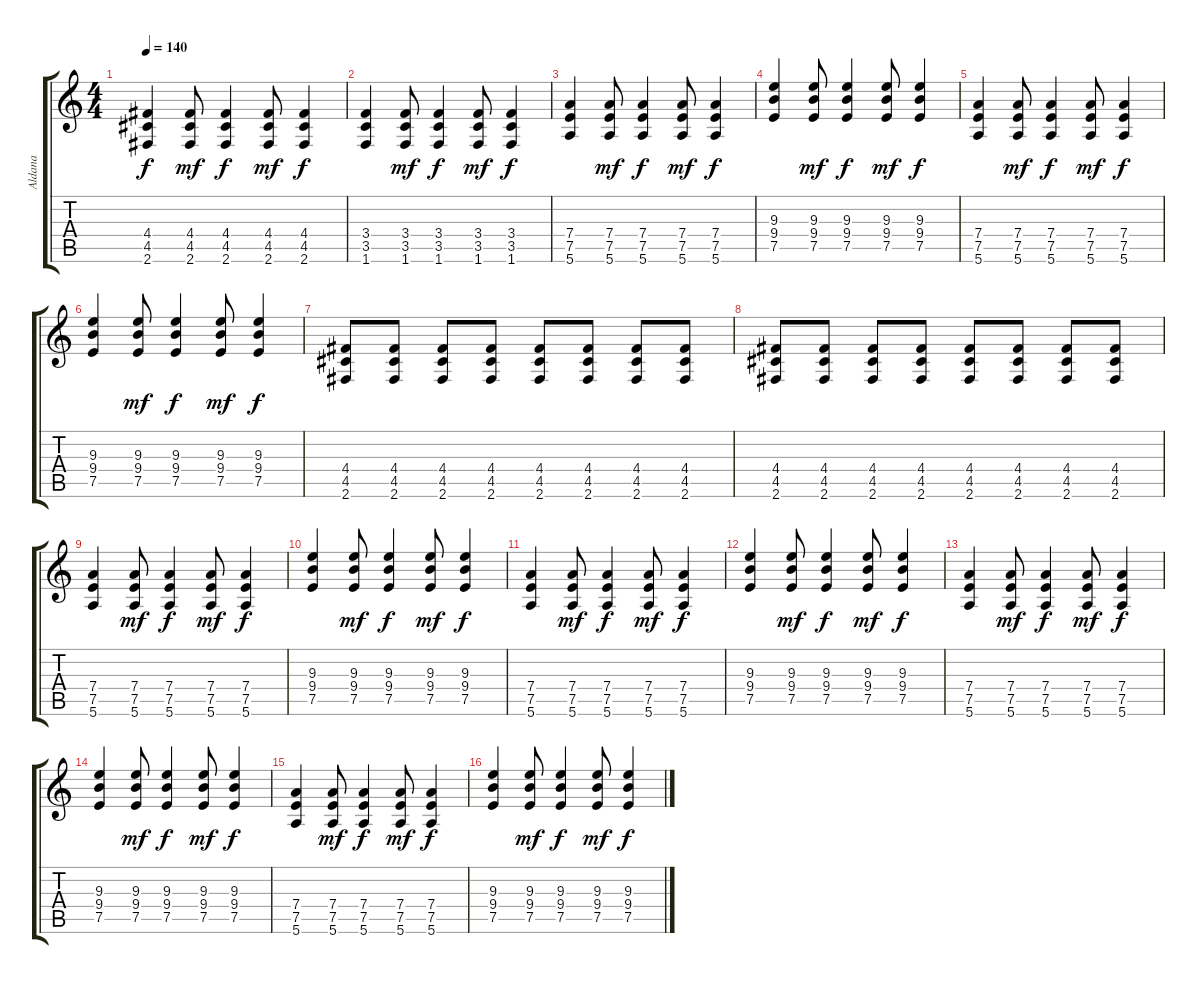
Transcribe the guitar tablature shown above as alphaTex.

\track ("Aldana" "Aldana") {instrument distortionguitar}
\staff {score tabs}
\tuning (E4 B3 G3 D3 A2 E2) {hide}
\ts (4 4)
\tempo 140
\clef g2
\ks c
(4.4 4.5 2.6).4{dy f} (4.4 4.5 2.6).8{dy mf} (4.4 4.5 2.6).4{dy f} (4.4 4.5 2.6).8{dy mf} (4.4 4.5 2.6).4{dy f} |
(3.4 3.5 1.6).4 (3.4 3.5 1.6).8{dy mf} (3.4 3.5 1.6).4{dy f} (3.4 3.5 1.6).8{dy mf} (3.4 3.5 1.6).4{dy f} |
(7.4 7.5 5.6).4 (7.4 7.5 5.6).8{dy mf} (7.4 7.5 5.6).4{dy f} (7.4 7.5 5.6).8{dy mf} (7.4 7.5 5.6).4{dy f} |
(9.3 9.4 7.5).4 (9.3 9.4 7.5).8{dy mf} (9.3 9.4 7.5).4{dy f} (9.3 9.4 7.5).8{dy mf} (9.3 9.4 7.5).4{dy f} |
(7.4 7.5 5.6).4 (7.4 7.5 5.6).8{dy mf} (7.4 7.5 5.6).4{dy f} (7.4 7.5 5.6).8{dy mf} (7.4 7.5 5.6).4{dy f} |
(9.3 9.4 7.5).4 (9.3 9.4 7.5).8{dy mf} (9.3 9.4 7.5).4{dy f} (9.3 9.4 7.5).8{dy mf} (9.3 9.4 7.5).4{dy f} |
(4.4 4.5 2.6).8 (4.4 4.5 2.6).8 (4.4 4.5 2.6).8 (4.4 4.5 2.6).8 (4.4 4.5 2.6).8 (4.4 4.5 2.6).8 (4.4 4.5 2.6).8 (4.4 4.5 2.6).8 |
(4.4 4.5 2.6).8 (4.4 4.5 2.6).8 (4.4 4.5 2.6).8 (4.4 4.5 2.6).8 (4.4 4.5 2.6).8 (4.4 4.5 2.6).8 (4.4 4.5 2.6).8 (4.4 4.5 2.6).8 |
(7.4 7.5 5.6).4 (7.4 7.5 5.6).8{dy mf} (7.4 7.5 5.6).4{dy f} (7.4 7.5 5.6).8{dy mf} (7.4 7.5 5.6).4{dy f} |
(9.3 9.4 7.5).4 (9.3 9.4 7.5).8{dy mf} (9.3 9.4 7.5).4{dy f} (9.3 9.4 7.5).8{dy mf} (9.3 9.4 7.5).4{dy f} |
(7.4 7.5 5.6).4 (7.4 7.5 5.6).8{dy mf} (7.4 7.5 5.6).4{dy f} (7.4 7.5 5.6).8{dy mf} (7.4 7.5 5.6).4{dy f} |
(9.3 9.4 7.5).4 (9.3 9.4 7.5).8{dy mf} (9.3 9.4 7.5).4{dy f} (9.3 9.4 7.5).8{dy mf} (9.3 9.4 7.5).4{dy f} |
(7.4 7.5 5.6).4 (7.4 7.5 5.6).8{dy mf} (7.4 7.5 5.6).4{dy f} (7.4 7.5 5.6).8{dy mf} (7.4 7.5 5.6).4{dy f} |
(9.3 9.4 7.5).4 (9.3 9.4 7.5).8{dy mf} (9.3 9.4 7.5).4{dy f} (9.3 9.4 7.5).8{dy mf} (9.3 9.4 7.5).4{dy f} |
(7.4 7.5 5.6).4 (7.4 7.5 5.6).8{dy mf} (7.4 7.5 5.6).4{dy f} (7.4 7.5 5.6).8{dy mf} (7.4 7.5 5.6).4{dy f} |
(9.3 9.4 7.5).4 (9.3 9.4 7.5).8{dy mf} (9.3 9.4 7.5).4{dy f} (9.3 9.4 7.5).8{dy mf} (9.3 9.4 7.5).4{dy f}
